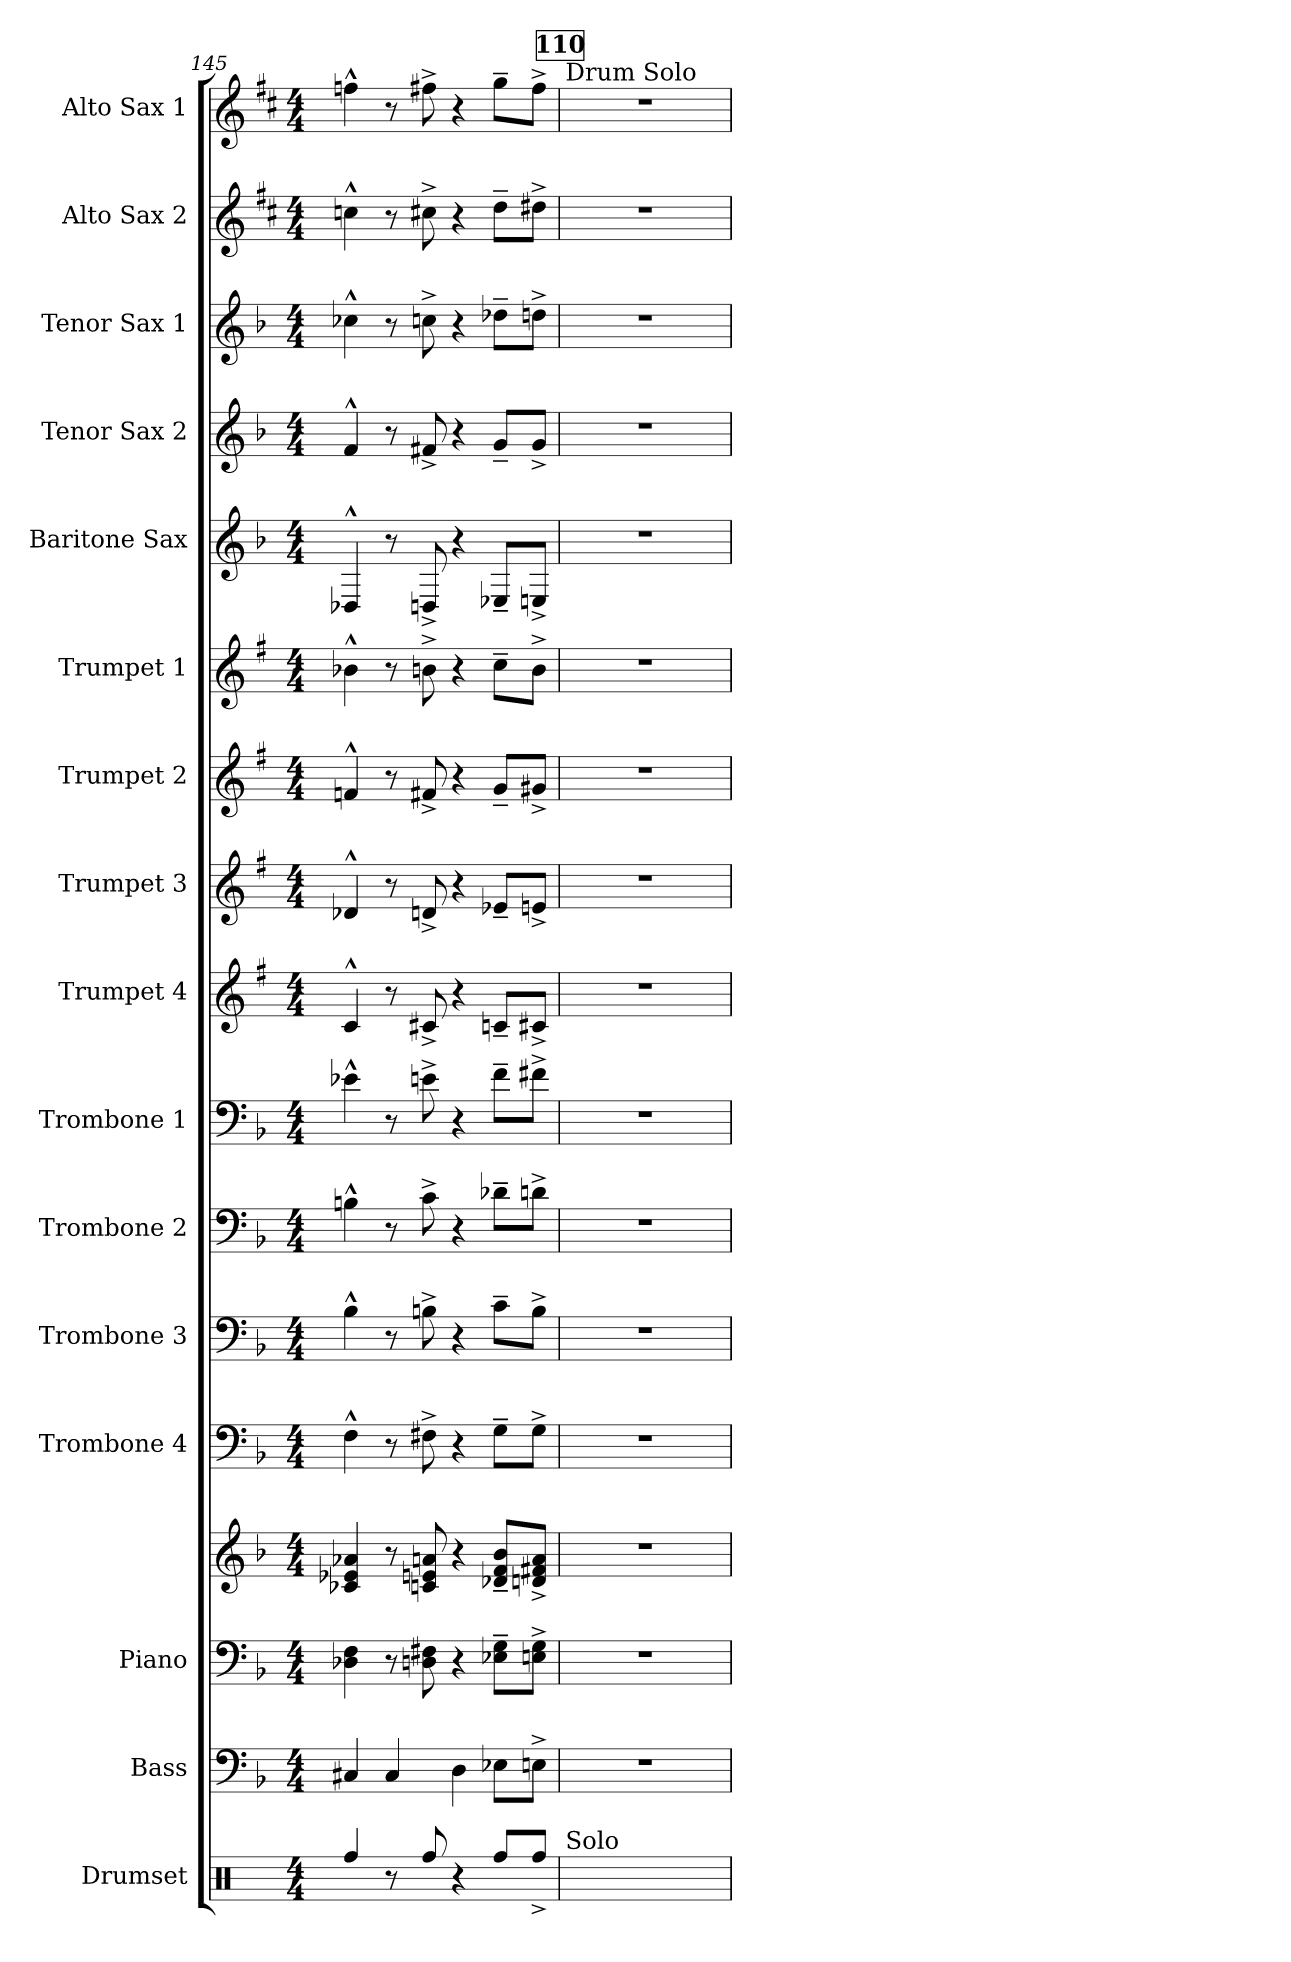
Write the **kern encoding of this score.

**kern	**kern	**kern	**kern	**kern	**kern	**kern	**kern	**kern	**kern	**kern	**kern	**kern	**kern	**kern	**kern	**kern
*part16	*part15	*part14	*part14	*part13	*part12	*part11	*part10	*part9	*part8	*part7	*part6	*part5	*part4	*part3	*part2	*part1
*staff17	*staff16	*staff15	*staff14	*staff13	*staff12	*staff11	*staff10	*staff9	*staff8	*staff7	*staff6	*staff5	*staff4	*staff3	*staff2	*staff1
*I"Drumset	*I"Bass	*I"Piano	*	*I"Trombone 4	*I"Trombone 3	*I"Trombone 2	*I"Trombone 1	*I"Trumpet 4	*I"Trumpet 3	*I"Trumpet 2	*I"Trumpet 1	*I"Baritone Sax	*I"Tenor Sax 2	*I"Tenor Sax 1	*I"Alto Sax 2	*I"Alto Sax 1
*I'Drs.	*I'Bass	*I'Piano	*	*I'Tbn. 4	*I'Tbn. 3	*I'Tbn. 2	*I'Tbn. 1	*I'Tpt. 4	*I'Tpt. 3	*I'Tpt. 2	*I'Tpt. 1	*I'Bari	*I'Tenor 2	*I'Tenor 1	*I'Alto 2	*I'Alto 1
!!LO:PB:g=z
*clefX	*clefF4	*clefF4	*clefG2	*clefF4	*clefF4	*clefF4	*clefF4	*clefG2	*clefG2	*clefG2	*clefG2	*clefG2	*clefG2	*clefG2	*clefG2	*clefG2
*	*ITrd7c12	*	*	*	*	*	*	*ITrd1c2	*ITrd1c2	*ITrd1c2	*ITrd1c2	*ITrd12c21	*ITrd8c14	*ITrd8c14	*ITrd5c9	*ITrd5c9
*k[]	*k[b-]	*k[b-]	*k[b-]	*k[b-]	*k[b-]	*k[b-]	*k[b-]	*k[b-]	*k[b-]	*k[b-]	*k[b-]	*k[b-]	*k[b-]	*k[b-]	*k[b-]	*k[b-]
*M4/4	*M4/4	*M4/4	*M4/4	*M4/4	*M4/4	*M4/4	*M4/4	*M4/4	*M4/4	*M4/4	*M4/4	*M4/4	*M4/4	*M4/4	*M4/4	*M4/4
=145	=145	=145	=145	=145	=145	=145	=145	=145	=145	=145	=145	=145	=145	=145	=145	=145
*^	*	*	*	*	*	*	*	*	*	*	*	*	*	*	*	*
4Rff/	4R\	4CC#X/	4D-X\ 4F\	4c-X/ 4e-X/ 4a-X/	4F^^\	4B-^^\	4Bn^^\	4e-X^^\	4B-^^/	4c-X^^/	4e-X^^/	4a-X^^\	4DD-X^^/	4F^^/	4c-X^^\	4e-X^^\	4a-X^^\
8r	4R\	4CC#/	8r	8r	8r	8r	8r	8r	8r	8r	8r	8r	8r	8r	8r	8r	8r
8Rff/	.	.	8Dn\ 8F#X\	8cn/ 8en/ 8an/	8F#X^\	8Bn^\	8c^\	8en^\	8Bn^/	8cn^/	8en^/	8an^\	8DDn^/	8F#X^/	8cn^\	8en^\	8an^\
4r	4R\	4DD\	4r	4r	4r	4r	4r	4r	4r	4r	4r	4r	4r	4r	4r	4r	4r
8Rff/L	4R\	8EE-X\L	8E-X\~ 8G\~L	8d-X/~ 8f/~ 8b-/~L	8G~\L	8c~\L	8d-X~\L	8f~\L	8B-X~/L	8d-X~/L	8f~/L	8b-~\L	8EE-X~/L	8G~/L	8d-X~\L	8f~\L	8b-~\L
8Rff^/J	.	8EEn^\J	8En\^ 8G\^J	8dn/^ 8f#X/^ 8a/^J	8G^\J	8B^\J	8dn^\J	8f#X^\J	8Bn^/J	8dn^/J	8f#X^/J	8a^\J	8EEn^/J	8G^/J	8dn^\J	8f#X^\J	8a^\J
*v	*v	*	*	*	*	*	*	*	*	*	*	*	*	*	*	*	*
!!LO:REH:place=s1:a:fs=14:t=110
=146	=146	=146	=146	=146	=146	=146	=146	=146	=146	=146	=146	=146	=146	=146	=146	=146
!	!	!	!	!	!	!	!	!	!	!	!	!	!	!	!	!LO:TX:a:t=Drum Solo
!LO:TX:a:t=Solo	!	!	!	!	!	!	!	!	!	!	!	!	!	!	!	!
4R	1r	1r	1r	1r	1r	1r	1r	1r	1r	1r	1r	1r	1r	1r	1r	1r
4R	.	.	.	.	.	.	.	.	.	.	.	.	.	.	.	.
4R	.	.	.	.	.	.	.	.	.	.	.	.	.	.	.	.
4R	.	.	.	.	.	.	.	.	.	.	.	.	.	.	.	.
=	=	=	=	=	=	=	=	=	=	=	=	=	=	=	=	=
*-	*-	*-	*-	*-	*-	*-	*-	*-	*-	*-	*-	*-	*-	*-	*-	*-
